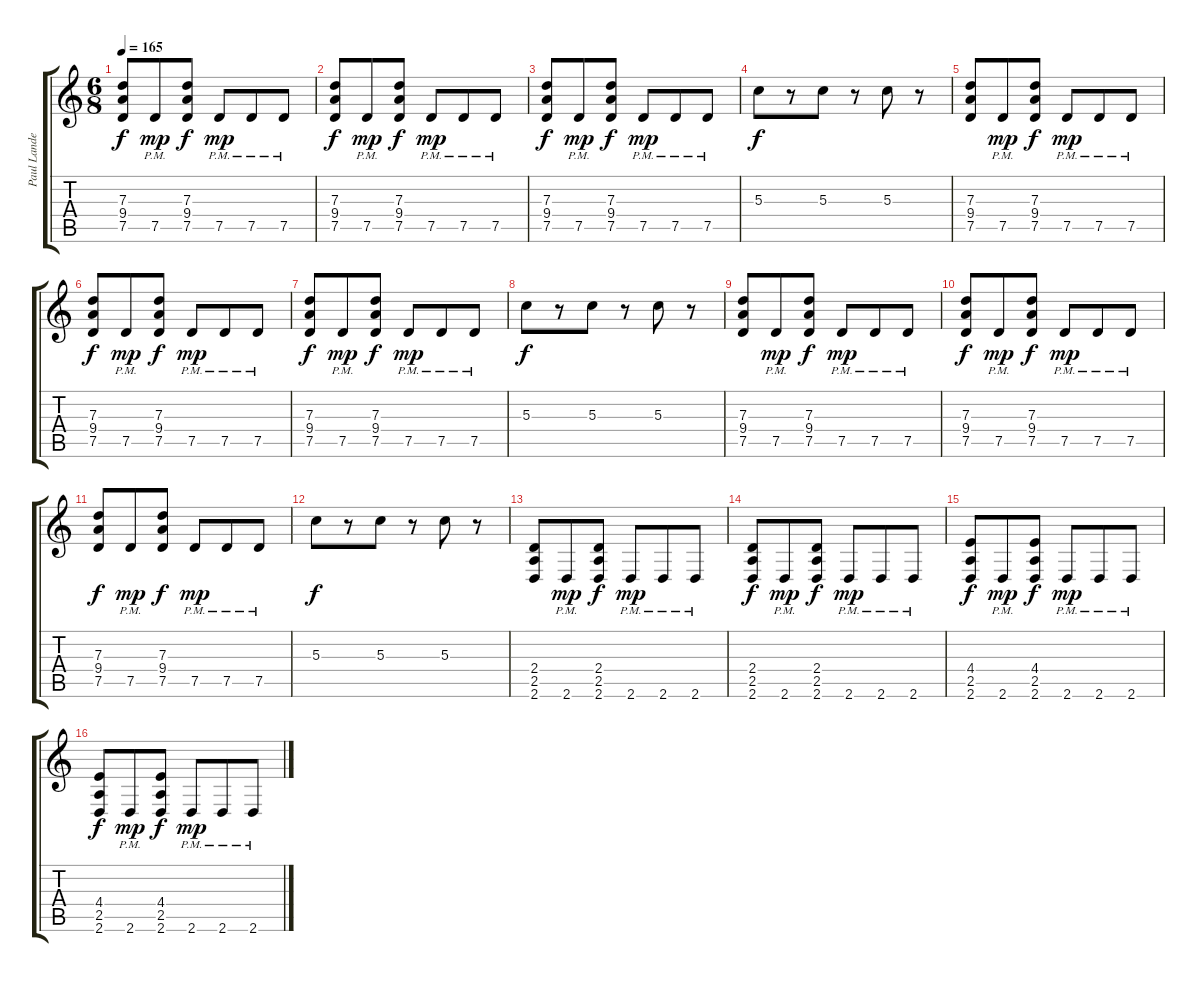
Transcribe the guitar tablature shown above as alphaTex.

\track ("Paul Landers" "Paul Lande") {instrument distortionguitar}
\staff {score tabs}
\tuning (E4 C4 G3 C3 G2 C2) {hide}
\ts (6 8)
\tempo 165
\clef g2
\ks c
(7.3 9.4 7.5).8{dy f volume 9 balance 8 instrument electricguitarclean} 7.5{pm}.8{dy mp} (7.3 9.4 7.5).8{dy f} 7.5{pm}.8{dy mp} 7.5{pm}.8 7.5{pm}.8 |
(7.3 9.4 7.5).8{dy f volume 9 balance 8 instrument electricguitarclean} 7.5{pm}.8{dy mp} (7.3 9.4 7.5).8{dy f} 7.5{pm}.8{dy mp} 7.5{pm}.8 7.5{pm}.8 |
(7.3 9.4 7.5).8{dy f volume 9 balance 8 instrument electricguitarclean} 7.5{pm}.8{dy mp} (7.3 9.4 7.5).8{dy f} 7.5{pm}.8{dy mp} 7.5{pm}.8 7.5{pm}.8 |
5.3.8{dy f volume 13 balance 8 instrument electricguitarclean} r.8 5.3.8 r.8 5.3.8 r.8 |
(7.3 9.4 7.5).8{volume 9 balance 8 instrument electricguitarclean} 7.5{pm}.8{dy mp} (7.3 9.4 7.5).8{dy f} 7.5{pm}.8{dy mp} 7.5{pm}.8 7.5{pm}.8 |
(7.3 9.4 7.5).8{dy f volume 9 balance 8 instrument electricguitarclean} 7.5{pm}.8{dy mp} (7.3 9.4 7.5).8{dy f} 7.5{pm}.8{dy mp} 7.5{pm}.8 7.5{pm}.8 |
(7.3 9.4 7.5).8{dy f volume 9 balance 8 instrument electricguitarclean} 7.5{pm}.8{dy mp} (7.3 9.4 7.5).8{dy f} 7.5{pm}.8{dy mp} 7.5{pm}.8 7.5{pm}.8 |
5.3.8{dy f volume 13 balance 8 instrument electricguitarclean} r.8 5.3.8 r.8 5.3.8 r.8 |
(7.3 9.4 7.5).8{volume 9 balance 8 instrument electricguitarclean} 7.5{pm}.8{dy mp} (7.3 9.4 7.5).8{dy f} 7.5{pm}.8{dy mp} 7.5{pm}.8 7.5{pm}.8 |
(7.3 9.4 7.5).8{dy f volume 9 balance 8 instrument electricguitarclean} 7.5{pm}.8{dy mp} (7.3 9.4 7.5).8{dy f} 7.5{pm}.8{dy mp} 7.5{pm}.8 7.5{pm}.8 |
(7.3 9.4 7.5).8{dy f volume 9 balance 8 instrument electricguitarclean} 7.5{pm}.8{dy mp} (7.3 9.4 7.5).8{dy f} 7.5{pm}.8{dy mp} 7.5{pm}.8 7.5{pm}.8 |
5.3.8{dy f volume 13 balance 8 instrument electricguitarclean} r.8 5.3.8 r.8 5.3.8 r.8 |
(2.4 2.5 2.6).8{balance 16} 2.6{pm}.8{dy mp} (2.4 2.5 2.6).8{dy f} 2.6{pm}.8{dy mp} 2.6{pm}.8 2.6{pm}.8 |
(2.4 2.5 2.6).8{dy f} 2.6{pm}.8{dy mp} (2.4 2.5 2.6).8{dy f} 2.6{pm}.8{dy mp} 2.6{pm}.8 2.6{pm}.8 |
(4.4 2.5 2.6).8{dy f balance 16 instrument electricguitarclean} 2.6{pm}.8{dy mp} (4.4 2.5 2.6).8{dy f} 2.6{pm}.8{dy mp} 2.6{pm}.8 2.6{pm}.8 |
(4.4 2.5 2.6).8{dy f balance 16 instrument electricguitarclean} 2.6{pm}.8{dy mp} (4.4 2.5 2.6).8{dy f} 2.6{pm}.8{dy mp} 2.6{pm}.8 2.6{pm}.8
